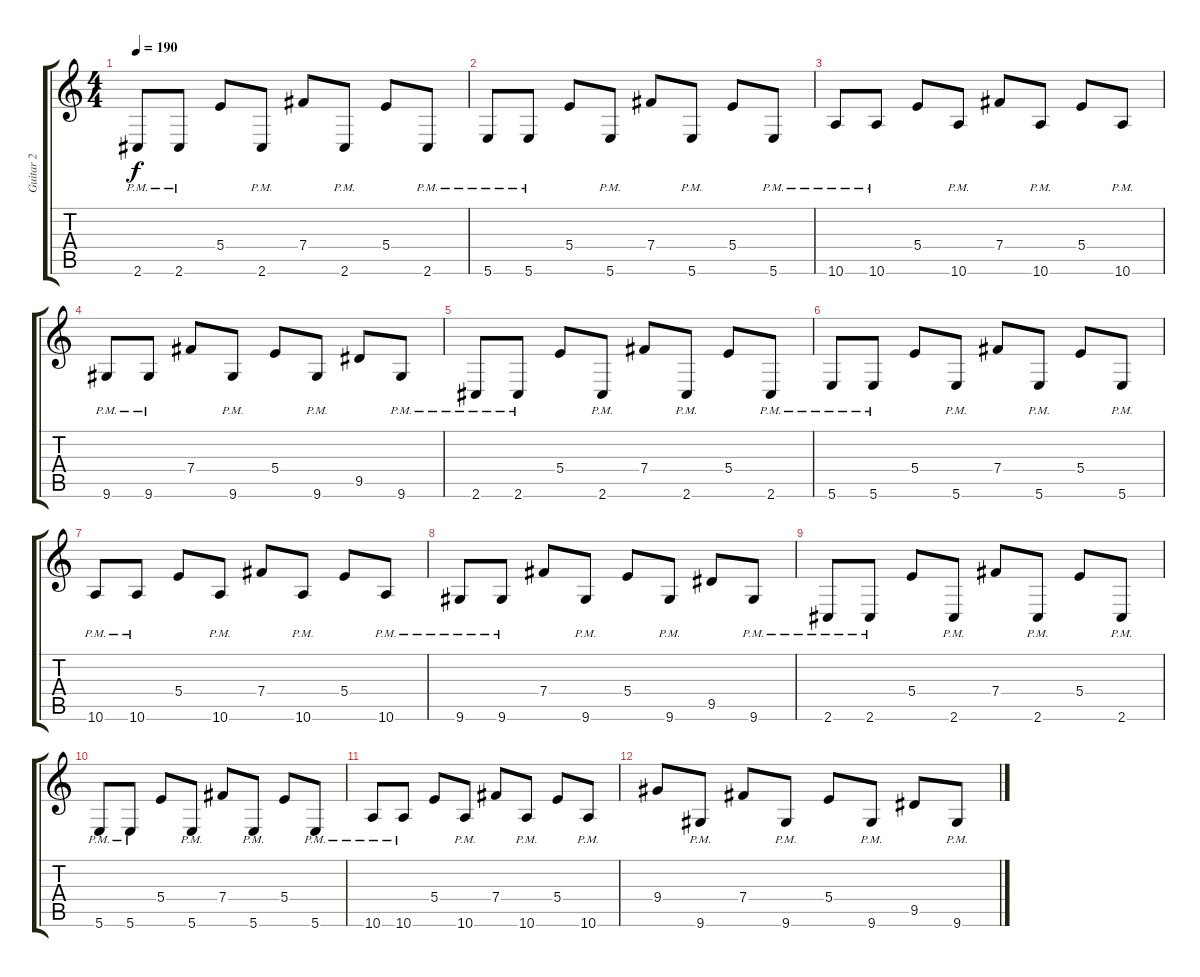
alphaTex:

\track ("Guitar 2" "Guitar 2") {instrument distortionguitar}
\staff {score tabs}
\tuning (Db4 Ab3 E3 B2 Gb2 B1) {hide}
\ts (4 4)
\tempo 190
\clef g2
\ks c
2.6{pm}.8{dy f} 2.6{pm}.8 5.4.8 2.6{pm}.8 7.4.8 2.6{pm}.8 5.4.8 2.6{pm}.8 |
5.6{pm}.8 5.6{pm}.8 5.4.8 5.6{pm}.8 7.4.8 5.6{pm}.8 5.4.8 5.6{pm}.8 |
10.6{pm}.8 10.6{pm}.8 5.4.8 10.6{pm}.8 7.4.8 10.6{pm}.8 5.4.8 10.6{pm}.8 |
9.6{pm}.8 9.6{pm}.8 7.4.8 9.6{pm}.8 5.4.8 9.6{pm}.8 9.5.8 9.6{pm}.8 |
2.6{pm}.8 2.6{pm}.8 5.4.8 2.6{pm}.8 7.4.8 2.6{pm}.8 5.4.8 2.6{pm}.8 |
5.6{pm}.8 5.6{pm}.8 5.4.8 5.6{pm}.8 7.4.8 5.6{pm}.8 5.4.8 5.6{pm}.8 |
10.6{pm}.8 10.6{pm}.8 5.4.8 10.6{pm}.8 7.4.8 10.6{pm}.8 5.4.8 10.6{pm}.8 |
9.6{pm}.8 9.6{pm}.8 7.4.8 9.6{pm}.8 5.4.8 9.6{pm}.8 9.5.8 9.6{pm}.8 |
2.6{pm}.8 2.6{pm}.8 5.4.8 2.6{pm}.8 7.4.8 2.6{pm}.8 5.4.8 2.6{pm}.8 |
5.6{pm}.8 5.6{pm}.8 5.4.8 5.6{pm}.8 7.4.8 5.6{pm}.8 5.4.8 5.6{pm}.8 |
10.6{pm}.8 10.6{pm}.8 5.4.8 10.6{pm}.8 7.4.8 10.6{pm}.8 5.4.8 10.6{pm}.8 |
9.4.8 9.6{pm}.8 7.4.8 9.6{pm}.8 5.4.8 9.6{pm}.8 9.5.8 9.6{pm}.8
